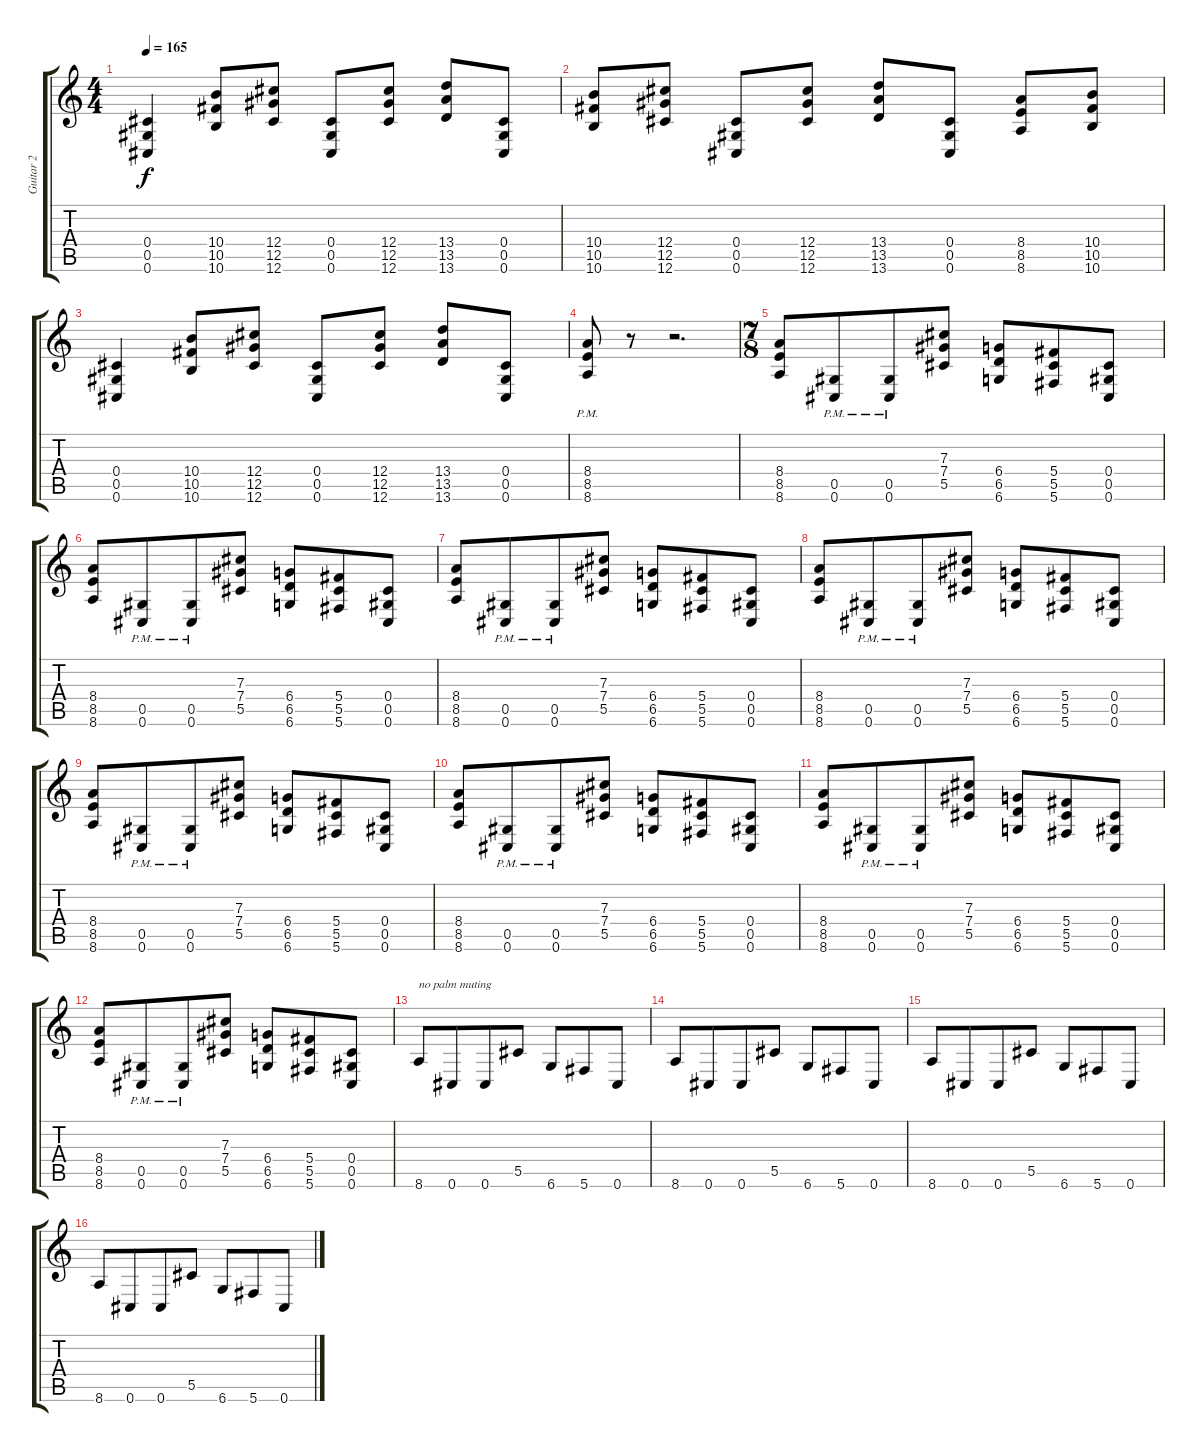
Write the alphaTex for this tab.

\track ("Guitar 2" "Guitar 2") {instrument distortionguitar}
\staff {score tabs}
\tuning (Eb4 Bb3 Gb3 Db3 Ab2 Db2) {hide}
\ts (4 4)
\tempo 165
\clef g2
\ks c
(0.4 0.5 0.6).4{dy f} (10.4 10.5 10.6).8 (12.4 12.5 12.6).8 (0.4 0.5 0.6).8 (12.4 12.5 12.6).8 (13.4 13.5 13.6).8 (0.4 0.5 0.6).8 |
(10.4 10.5 10.6).8 (12.4 12.5 12.6).8 (0.4 0.5 0.6).8 (12.4 12.5 12.6).8 (13.4 13.5 13.6).8 (0.4 0.5 0.6).8 (8.4 8.5 8.6).8 (10.4 10.5 10.6).8 |
(0.4 0.5 0.6).4 (10.4 10.5 10.6).8 (12.4 12.5 12.6).8 (0.4 0.5 0.6).8 (12.4 12.5 12.6).8 (13.4 13.5 13.6).8 (0.4 0.5 0.6).8 |
(8.4{pm} 8.5{pm} 8.6{pm}).8 r.8 r.2{d} |
\ts (7 8)
(8.4 8.5 8.6).8 (0.5{pm} 0.6{pm}).8 (0.5{pm} 0.6{pm}).8 (7.3 7.4 5.5).8 (6.4 6.5 6.6).8 (5.4 5.5 5.6).8 (0.4 0.5 0.6).8 |
(8.4 8.5 8.6).8 (0.5{pm} 0.6{pm}).8 (0.5{pm} 0.6{pm}).8 (7.3 7.4 5.5).8 (6.4 6.5 6.6).8 (5.4 5.5 5.6).8 (0.4 0.5 0.6).8 |
(8.4 8.5 8.6).8 (0.5{pm} 0.6{pm}).8 (0.5{pm} 0.6{pm}).8 (7.3 7.4 5.5).8 (6.4 6.5 6.6).8 (5.4 5.5 5.6).8 (0.4 0.5 0.6).8 |
(8.4 8.5 8.6).8 (0.5{pm} 0.6{pm}).8 (0.5{pm} 0.6{pm}).8 (7.3 7.4 5.5).8 (6.4 6.5 6.6).8 (5.4 5.5 5.6).8 (0.4 0.5 0.6).8 |
(8.4 8.5 8.6).8 (0.5{pm} 0.6{pm}).8 (0.5{pm} 0.6{pm}).8 (7.3 7.4 5.5).8 (6.4 6.5 6.6).8 (5.4 5.5 5.6).8 (0.4 0.5 0.6).8 |
(8.4 8.5 8.6).8 (0.5{pm} 0.6{pm}).8 (0.5{pm} 0.6{pm}).8 (7.3 7.4 5.5).8 (6.4 6.5 6.6).8 (5.4 5.5 5.6).8 (0.4 0.5 0.6).8 |
(8.4 8.5 8.6).8 (0.5{pm} 0.6{pm}).8 (0.5{pm} 0.6{pm}).8 (7.3 7.4 5.5).8 (6.4 6.5 6.6).8 (5.4 5.5 5.6).8 (0.4 0.5 0.6).8 |
(8.4 8.5 8.6).8 (0.5{pm} 0.6{pm}).8 (0.5{pm} 0.6{pm}).8 (7.3 7.4 5.5).8 (6.4 6.5 6.6).8 (5.4 5.5 5.6).8 (0.4 0.5 0.6).8 |
8.6.8{txt "no palm muting"} 0.6.8 0.6.8 5.5.8 6.6.8 5.6.8 0.6.8 |
8.6.8 0.6.8 0.6.8 5.5.8 6.6.8 5.6.8 0.6.8 |
8.6.8 0.6.8 0.6.8 5.5.8 6.6.8 5.6.8 0.6.8 |
8.6.8 0.6.8 0.6.8 5.5.8 6.6.8 5.6.8 0.6.8
